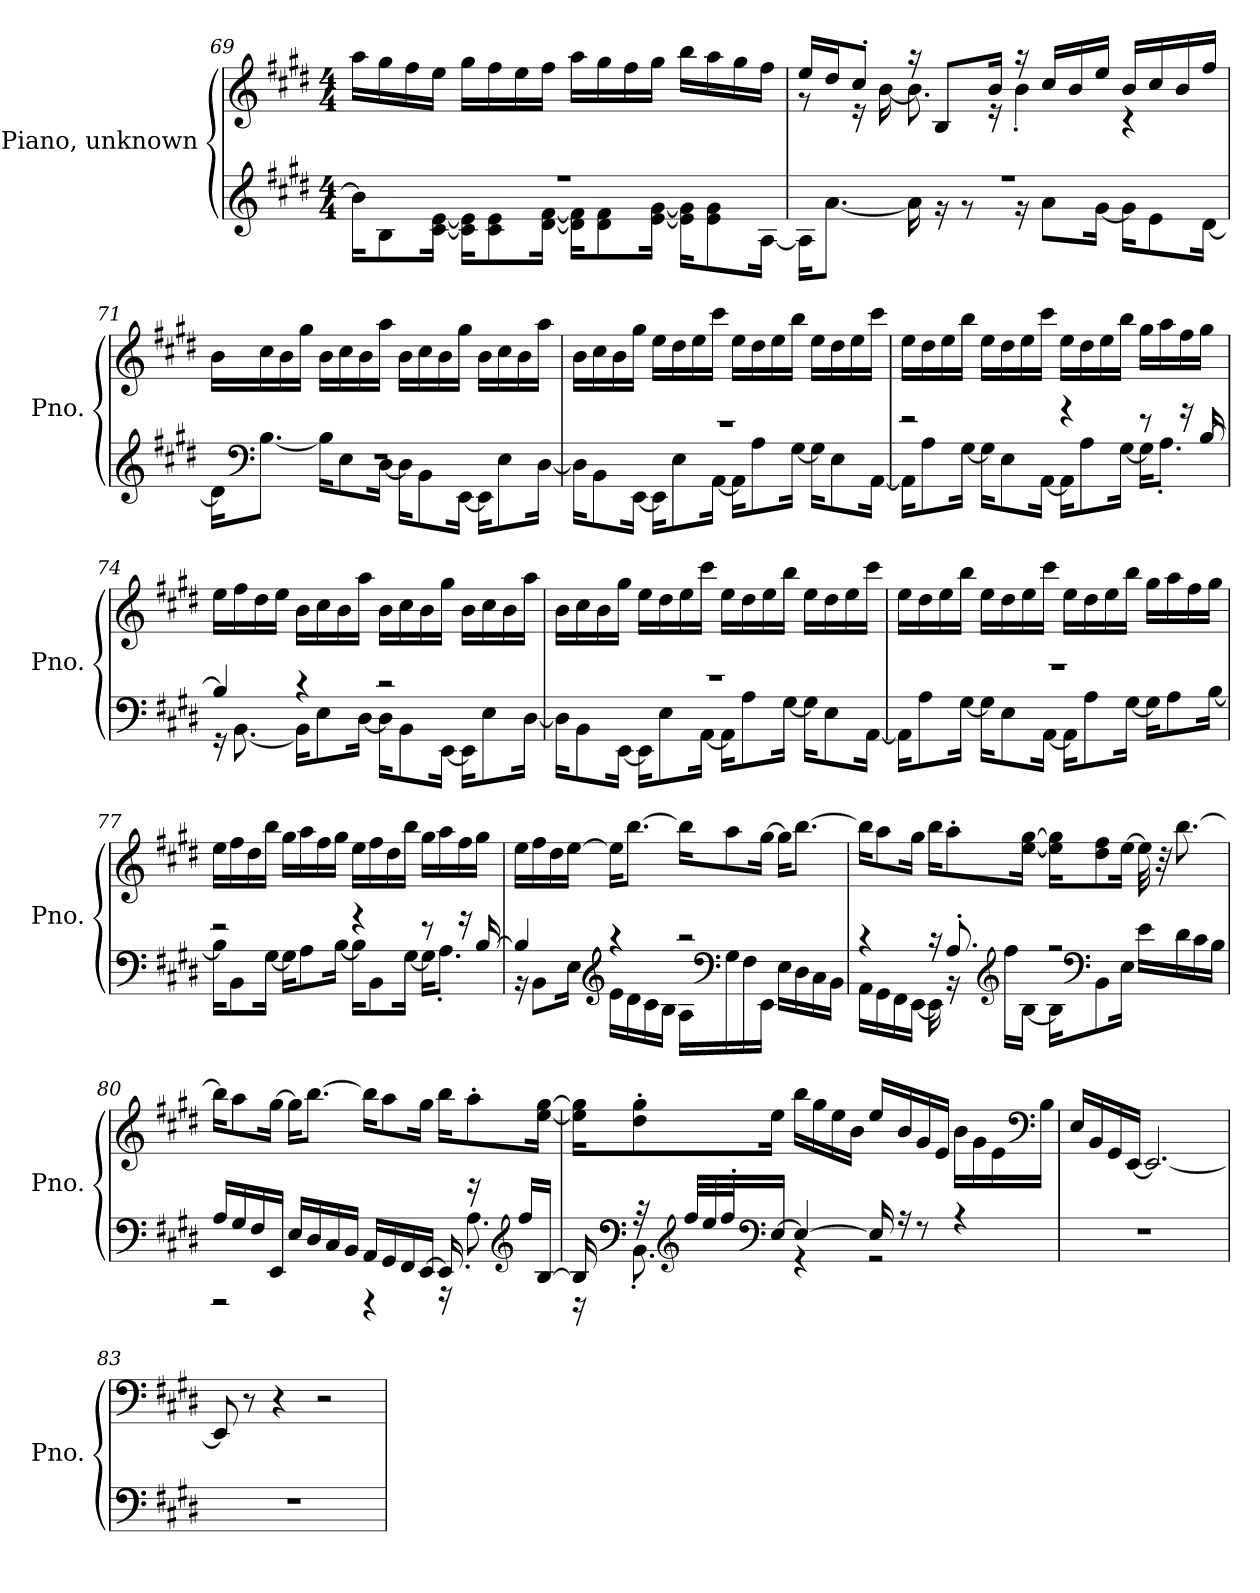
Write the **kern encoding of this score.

**kern	**kern
*part1	*part1
*staff2	*staff1
*I"Piano, unknown	*
*I'Pno.	*
!!LO:LB:g=z
*clefG2	*clefG2
*k[f#c#g#d#]	*k[f#c#g#d#]
*M4/4	*M4/4
=69	=69
*^	*
1r	16b\KL]	16aa\LL
.	8B\	16gg#\
.	.	16ff#\
.	[16c#\ [16e\Jk	16ee\JJ
.	16c#\] 16e\]KL	16gg#\LL
.	8c#\ 8e\	16ff#\
.	.	16ee\
.	[16d#\ [16f#\Jk	16ff#\JJ
.	16d#\] 16f#\]KL	16aa\LL
.	8d#\ 8f#\	16gg#\
.	.	16ff#\
.	[16e\ [16g#\Jk	16gg#\JJ
.	16e\] 16g#\]KL	16bb\LL
.	8e\ 8g#\	16aa\
.	.	16gg#\
.	[16A\Jk	16ff#\JJ
=70	=70	=70
*	*	*^
1r	16A\KL]	16ee/LL	8r
.	[8.a\J	16dd#/J	.
.	.	8cc#'/J	16r
.	.	.	[16b\
.	16a\]	16r	8.b\]
.	16r	8B/L	.
.	8r	.	.
.	.	16b/Jk	16r
.	16r	16r	4b'\
.	8a\L	16cc#/LL	.
.	.	16b/	.
.	[16g#\Jk	16ee/JJ	.
.	16g#\KL]	16b/LL	4r
.	8e\	16cc#/	.
.	.	16b/	.
.	[16d#\Jk	16ff#/JJ	.
*	*	*v	*v
!!LO:LB:g=z
=71	=71	=71
1r	16d#\KL]	16b\LL
*clefF4	*	*
.	[8.B\J	16cc#\
.	.	16b\
.	.	16gg#\JJ
.	16B\KL]	16b\LL
.	8E\	16cc#\
.	.	16b\
.	[16D#\Jk	16aa\JJ
.	16D#\KL]	16b\LL
.	8BB\	16cc#\
.	.	16b\
.	[16EE\Jk	16gg#\JJ
.	16EE\KL]	16b\LL
.	8E\	16cc#\
.	.	16b\
.	[16D#\Jk	16aa\JJ
=72	=72	=72
1r	16D#\KL]	16b\LL
.	8BB\	16cc#\
.	.	16b\
.	[16EE\Jk	16gg#\JJ
.	16EE\KL]	16ee\LL
.	8E\	16dd#\
.	.	16ee\
.	[16AA\Jk	16ccc#\JJ
.	16AA\KL]	16ee\LL
.	8A\	16dd#\
.	.	16ee\
.	[16G#\Jk	16bb\JJ
.	16G#\KL]	16ee\LL
.	8E\	16dd#\
.	.	16ee\
.	[16AA\Jk	16ccc#\JJ
!!LO:LB:g=z
=73	=73	=73
2r	16AA\KL]	16ee\LL
.	8A\	16dd#\
.	.	16ee\
.	[16G#\Jk	16bb\JJ
.	16G#\KL]	16ee\LL
.	8E\	16dd#\
.	.	16ee\
.	[16AA\Jk	16ccc#\JJ
4r	16AA\KL]	16ee\LL
.	8A\	16dd#\
.	.	16ee\
.	[16G#\Jk	16bb\JJ
8r	16G#\KL]	16gg#\LL
.	8.A'\J	16aa\
16r	.	16ff#\
[16B/	.	16gg#\JJ
=74	=74	=74
4B/]	16r	16ee\LL
.	[8.BB\	16ff#\
.	.	16dd#\
.	.	16ee\JJ
4r	16BB\KL]	16b\LL
.	8E\	16cc#\
.	.	16b\
.	[16D#\Jk	16aa\JJ
2r	16D#\KL]	16b\LL
.	8BB\	16cc#\
.	.	16b\
.	[16EE\Jk	16gg#\JJ
.	16EE\KL]	16b\LL
.	8E\	16cc#\
.	.	16b\
.	[16D#\Jk	16aa\JJ
!!LO:LB:g=z
=75	=75	=75
1r	16D#\KL]	16b\LL
.	8BB\	16cc#\
.	.	16b\
.	[16EE\Jk	16gg#\JJ
.	16EE\KL]	16ee\LL
.	8E\	16dd#\
.	.	16ee\
.	[16AA\Jk	16ccc#\JJ
.	16AA\KL]	16ee\LL
.	8A\	16dd#\
.	.	16ee\
.	[16G#\Jk	16bb\JJ
.	16G#\KL]	16ee\LL
.	8E\	16dd#\
.	.	16ee\
.	[16AA\Jk	16ccc#\JJ
=76	=76	=76
1r	16AA\KL]	16ee\LL
.	8A\	16dd#\
.	.	16ee\
.	[16G#\Jk	16bb\JJ
.	16G#\KL]	16ee\LL
.	8E\	16dd#\
.	.	16ee\
.	[16AA\Jk	16ccc#\JJ
.	16AA\KL]	16ee\LL
.	8A\	16dd#\
.	.	16ee\
.	[16G#\Jk	16bb\JJ
.	16G#\KL]	16gg#\LL
.	8A\	16aa\
.	.	16ff#\
.	[16B\Jk	16gg#\JJ
!!LO:PB:g=z
=77	=77	=77
2r	16B\KL]	16ee\LL
.	8BB\	16ff#\
.	.	16dd#\
.	[16G#\Jk	16bb\JJ
.	16G#\KL]	16gg#\LL
.	8A\	16aa\
.	.	16ff#\
.	[16B\Jk	16gg#\JJ
4r	16B\KL]	16ee\LL
.	8BB\	16ff#\
.	.	16dd#\
.	[16G#\Jk	16bb\JJ
8r	16G#\KL]	16gg#\LL
.	8.A'\J	16aa\
16r	.	16ff#\
[16B/	.	16gg#\JJ
=78	=78	=78
4B/]	16r	16ee\LL
.	8BB\L	16ff#\
.	.	16dd#\
.	16E\Jk	[16ee\JJ
*clefG2	*	*
4r	16e\LL	16ee\KL]
.	16d#\	[8.bb\J
.	16c#\	.
.	16B\JJ	.
2r	16A\LL	16bb\KL]
*clefF4	*	*
.	16G#\	8aa\
.	16F#\	.
.	16EE\JJ	[16gg#\Jk
.	16E\LL	16gg#\KL]
.	16D#\	[8.bb\J
.	16C#\	.
.	16BB\JJ	.
!!LO:LB:g=z
=79	=79	=79
4r	16AA\LL	16bb\KL]
.	16GG#\	8aa\
.	16FF#\	.
.	[16EE\JJ	16gg#\Jk
16r	16EE\]	16bb\KL
8.A'/	16r	8aa'\
*clefG2	*	*
.	16ff#\LL	.
.	[16B\JJ	[16ee\ [16gg#\Jk
2r	16B\KL]	16ee\] 16gg#\]KL
*clefF4	*	*
.	8BB\	8dd#\ 8ff#\
.	16E\Jk	[16ee\Jk
.	16e\LL	32ee\]
.	.	32r
.	16d#\	[8.bb\
.	16c#\	.
.	16B\JJ	.
=80	=80	=80
16A/LL	2r	16bb\KL]
16G#/	.	8aa\
16F#/	.	.
16EE/JJ	.	[16gg#\Jk
16E/LL	.	16gg#\KL]
16D#/	.	[8.bb\J
16C#/	.	.
16BB/JJ	.	.
16AA/LL	4r	16bb\KL]
16GG#/	.	8aa\
16FF#/	.	.
[16EE/JJ	.	16gg#\Jk
16EE/]	16r	16bb\KL
16r	8.A'\	8aa'\
*clefG2	*	*
16ff#/LL	.	.
[16B/JJ	.	[16ee\ [16gg#\Jk
!!LO:LB:g=z
=81	=81	=81
16B/]	16r	16ee\] 16gg#\]KL
*clefF4	*	*
32r	8.BB'\	8dd#\' 8gg#\'
*clefG2	*	*
32ff#/LLL	.	.
32ee/	.	.
32ff#'/J	.	.
*clefF4	*	*
[16E/JJ	.	16ee\Jk
4E/_	4r	16bb\LL
.	.	16gg#\
.	.	16ee\
.	.	16b\JJ
16E/]	2r	16ee/LL
16r	.	16b/
8r	.	16g#/
.	.	16e/JJ
4r	.	16b\LL
.	.	16g#\
.	.	16e\
*	*	*clefF4
.	.	16B\JJ
*v	*v	*
=82	=82
1r	16E/LL
.	16BB/
.	16GG#/
.	[16EE/JJ
.	2.EE/_
=83	=83
1r	8EE/]
.	8r
.	4r
.	2r
=	=
*-	*-
